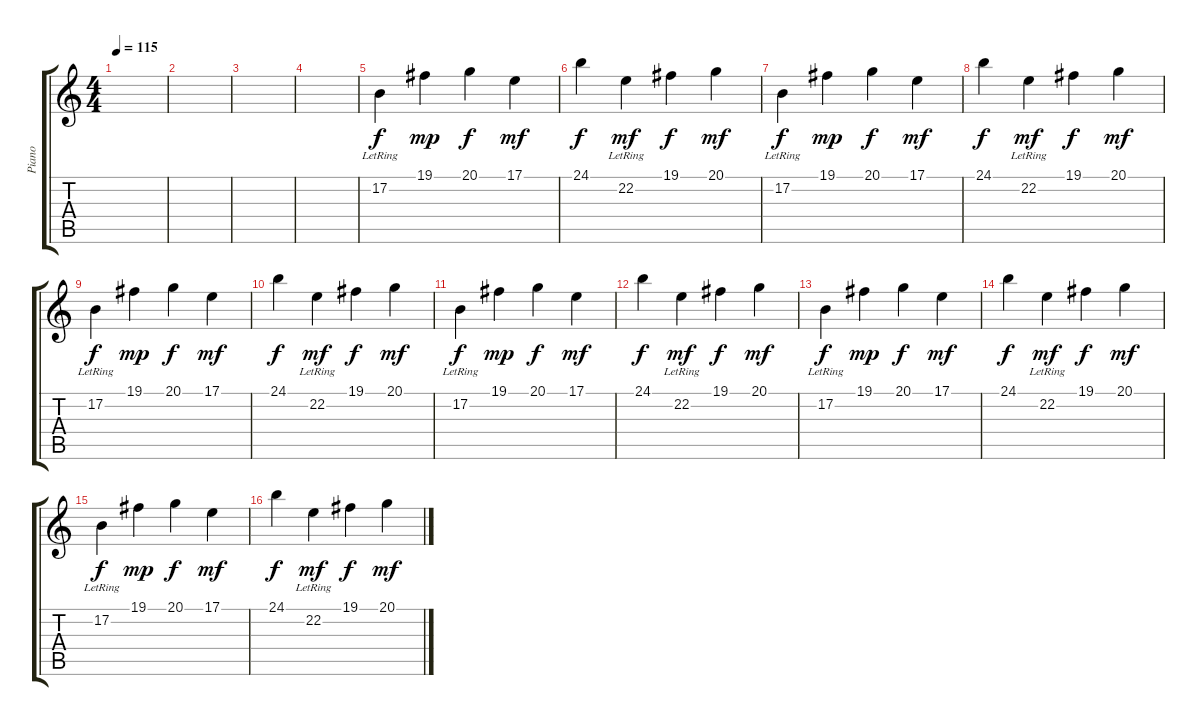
\track ("Piano" "Piano") {instrument acousticgrandpiano}
\staff {score tabs}
\tuning (B3 Gb3 D3 A2 E2 B1) {hide}
\ts (4 4)
\tempo 115
\clef g2
\ks c
|
|
|
|
17.2{lr}.4{dy f} 19.1.4{dy mp} 20.1.4{dy f} 17.1.4{dy mf} |
24.1.4{dy f} 22.2{lr}.4{dy mf} 19.1.4{dy f} 20.1.4{dy mf} |
17.2{lr}.4{dy f} 19.1.4{dy mp} 20.1.4{dy f} 17.1.4{dy mf} |
24.1.4{dy f} 22.2{lr}.4{dy mf} 19.1.4{dy f} 20.1.4{dy mf} |
17.2{lr}.4{dy f} 19.1.4{dy mp} 20.1.4{dy f} 17.1.4{dy mf} |
24.1.4{dy f} 22.2{lr}.4{dy mf} 19.1.4{dy f} 20.1.4{dy mf} |
17.2{lr}.4{dy f} 19.1.4{dy mp} 20.1.4{dy f} 17.1.4{dy mf} |
24.1.4{dy f} 22.2{lr}.4{dy mf} 19.1.4{dy f} 20.1.4{dy mf} |
17.2{lr}.4{dy f} 19.1.4{dy mp} 20.1.4{dy f} 17.1.4{dy mf} |
24.1.4{dy f} 22.2{lr}.4{dy mf} 19.1.4{dy f} 20.1.4{dy mf} |
17.2{lr}.4{dy f} 19.1.4{dy mp} 20.1.4{dy f} 17.1.4{dy mf} |
24.1.4{dy f} 22.2{lr}.4{dy mf} 19.1.4{dy f} 20.1.4{dy mf}
